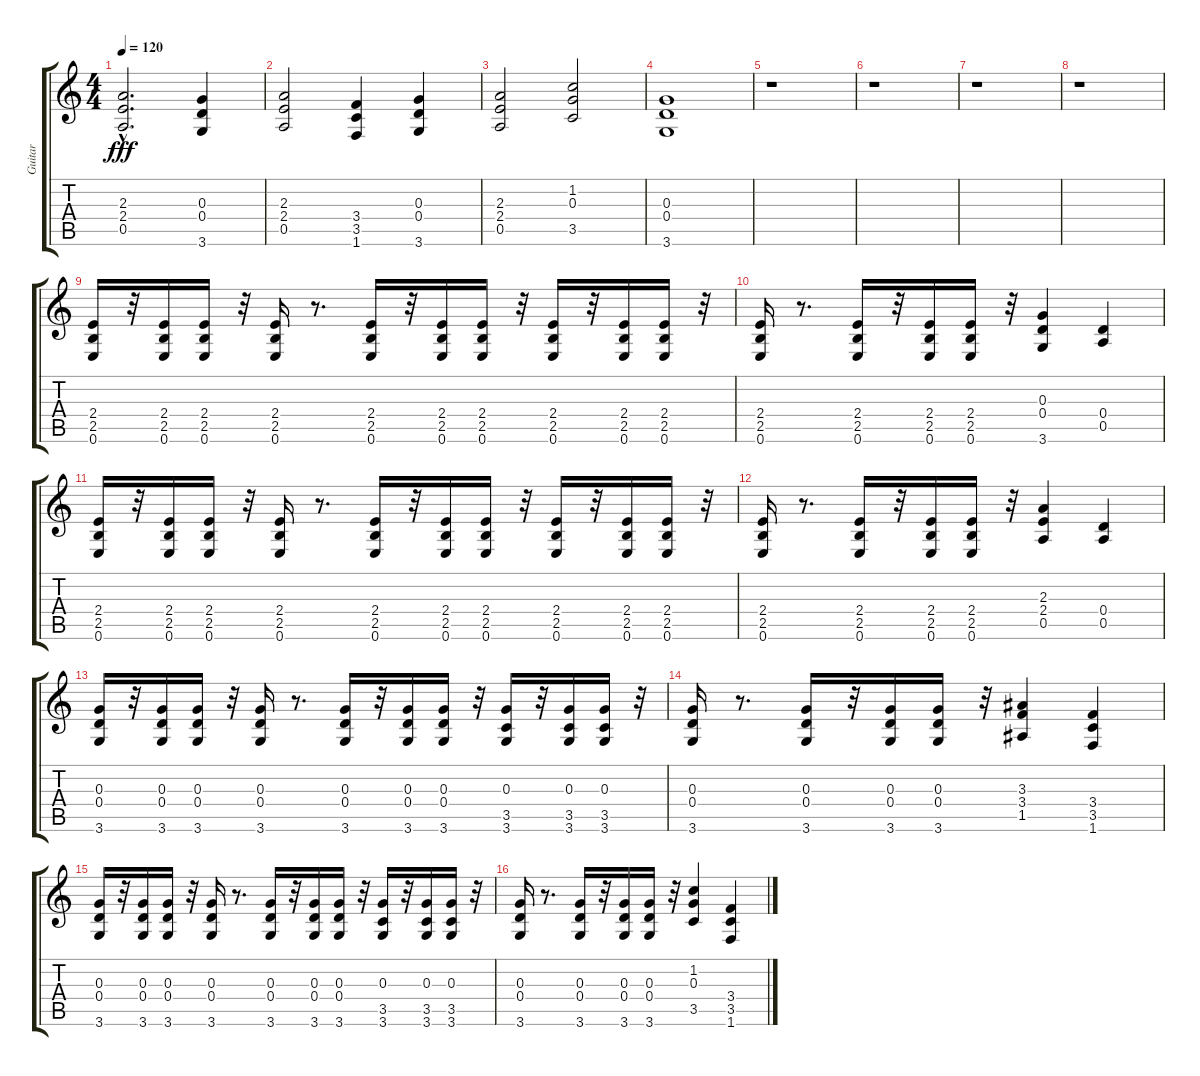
\track ("Guitar" "Guitar") {instrument distortionguitar}
\staff {score tabs}
\tuning (E4 B3 G3 D3 A2 E2) {hide}
\ts (4 4)
\tempo 120
\clef g2
\ks c
(2.3{hac} 2.4{hac} 0.5{hac}).2{d dy fff} (0.3 0.4 3.6).4 |
(2.3 2.4 0.5).2 (3.4 3.5 1.6).4 (0.3 0.4 3.6).4 |
(2.3 2.4 0.5).2 (1.2 0.3 3.5).2 |
(0.3 0.4 3.6).1 |
r.1 |
r.1 |
r.1 |
r.1 |
(2.4 2.5 0.6).16 r.32 (2.4 2.5 0.6).16 (2.4 2.5 0.6).16 r.32 (2.4 2.5 0.6).16 r.8{d} (2.4 2.5 0.6).16 r.32 (2.4 2.5 0.6).16 (2.4 2.5 0.6).16 r.32 (2.4 2.5 0.6).16 r.32 (2.4 2.5 0.6).16 (2.4 2.5 0.6).16 r.32 |
(2.4 2.5 0.6).16 r.8{d} (2.4 2.5 0.6).16 r.32 (2.4 2.5 0.6).16 (2.4 2.5 0.6).16 r.32 (0.3 0.4 3.6).4 (0.4 0.5).4 |
(2.4 2.5 0.6).16 r.32 (2.4 2.5 0.6).16 (2.4 2.5 0.6).16 r.32 (2.4 2.5 0.6).16 r.8{d} (2.4 2.5 0.6).16 r.32 (2.4 2.5 0.6).16 (2.4 2.5 0.6).16 r.32 (2.4 2.5 0.6).16 r.32 (2.4 2.5 0.6).16 (2.4 2.5 0.6).16 r.32 |
(2.4 2.5 0.6).16 r.8{d} (2.4 2.5 0.6).16 r.32 (2.4 2.5 0.6).16 (2.4 2.5 0.6).16 r.32 (2.3 2.4 0.5).4 (0.4 0.5).4 |
(0.3 0.4 3.6).16 r.32 (0.3 0.4 3.6).16 (0.3 0.4 3.6).16 r.32 (0.3 0.4 3.6).16 r.8{d} (0.3 0.4 3.6).16 r.32 (0.3 0.4 3.6).16 (0.3 0.4 3.6).16 r.32 (0.3 3.5 3.6).16 r.32 (0.3 3.5 3.6).16 (0.3 3.5 3.6).16 r.32 |
(0.3 0.4 3.6).16 r.8{d} (0.3 0.4 3.6).16 r.32 (0.3 0.4 3.6).16 (0.3 0.4 3.6).16 r.32 (3.3 3.4 1.5).4 (3.4 3.5 1.6).4 |
(0.3 0.4 3.6).16 r.32 (0.3 0.4 3.6).16 (0.3 0.4 3.6).16 r.32 (0.3 0.4 3.6).16 r.8{d} (0.3 0.4 3.6).16 r.32 (0.3 0.4 3.6).16 (0.3 0.4 3.6).16 r.32 (0.3 3.5 3.6).16 r.32 (0.3 3.5 3.6).16 (0.3 3.5 3.6).16 r.32 |
(0.3 0.4 3.6).16 r.8{d} (0.3 0.4 3.6).16 r.32 (0.3 0.4 3.6).16 (0.3 0.4 3.6).16 r.32 (1.2 0.3 3.5).4 (3.4 3.5 1.6).4
